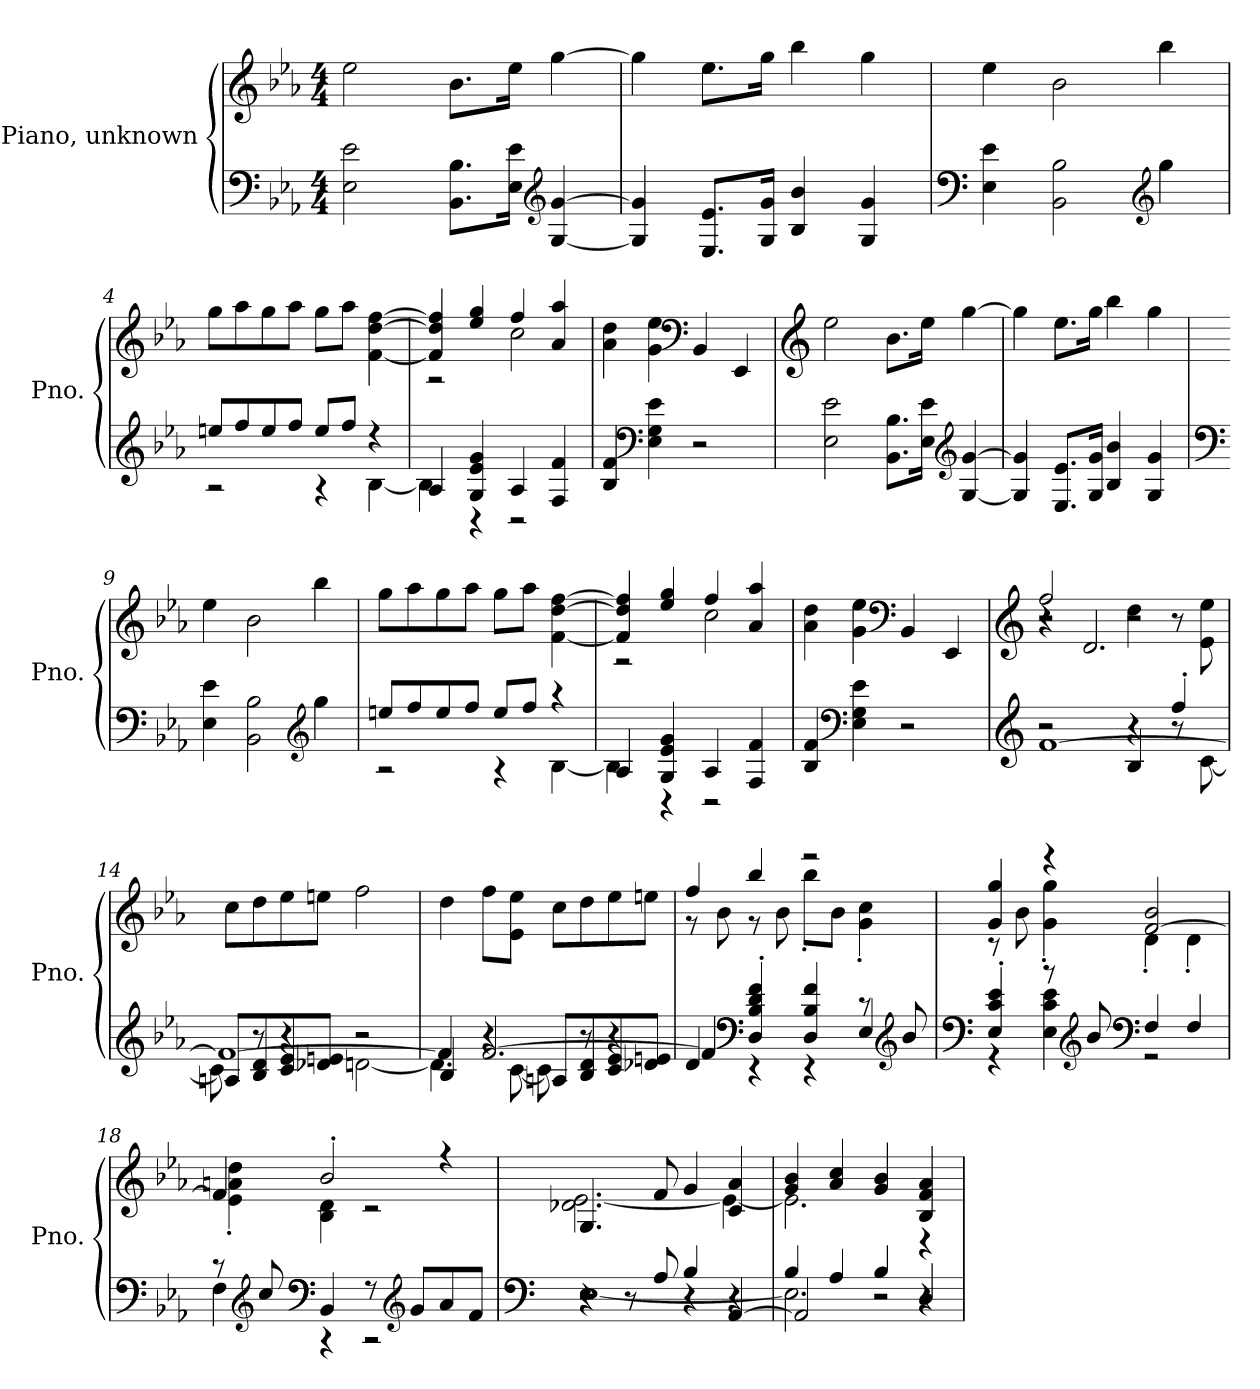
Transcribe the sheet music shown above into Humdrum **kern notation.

**kern	**kern
*part1	*part1
*staff2	*staff1
*I"Piano, unknown	*
*I'Pno.	*
*clefF4	*clefG2
*k[b-e-a-]	*k[b-e-a-]
*M4/4	*M4/4
*MM120	*MM120
=1	=1
2E-\ 2e-\	2ee-\
8.BB-\ 8.B-\L	8.b-\L
16E-\ 16e-\Jk	16ee-\Jk
*clefG2	*
[4G/ [4g/	[4gg\
=2	=2
4G/] 4g/]	4gg\]
8.E-/ 8.e-/L	8.ee-\L
16G/ 16g/Jk	16gg\Jk
4B-/ 4b-/	4bb-\
4G/ 4g/	4gg\
=3	=3
*clefF4	*
4E-\ 4e-\	4ee-\
2BB-\ 2B-\	2b-\
*clefG2	*
4gg\	4bb-\
=4	=4
*^	*
8een/L	2r	8gg\L
8ff/	.	8aa-\
8ee/	.	8gg\
8ff/J	.	8aa-\J
8ee/L	4r	8gg\L
8ff/J	.	8aa-\J
4r	[4B-\	[4f\ [4dd\ [4ff\
=5	=5	=5
*	*	*^
4A-/	4B-\]	4f/] 4dd/] 4ff/]	2r
4G/ 4e-/ 4g/	4r	4ee-/ 4gg/	.
4A-/	2r	4ff/	2cc\
4F/ 4f/	.	4a-/ 4aa-/	.
*v	*v	*	*
*	*v	*v
!!LO:LB:g=z
=6	=6
4B-/ 4f/	4a-\ 4dd\
*clefF4	*
4E-\ 4G\ 4e-\	4g\ 4ee-\
*	*clefF4
2r	4BB-/
.	4EE-/
=7	=7
*	*clefG2
2E-\ 2e-\	2ee-\
8.BB-\ 8.B-\L	8.b-\L
16E-\ 16e-\Jk	16ee-\Jk
*clefG2	*
[4G/ [4g/	[4gg\
=8	=8
4G/] 4g/]	4gg\]
8.E-/ 8.e-/L	8.ee-\L
16G/ 16g/Jk	16gg\Jk
4B-/ 4b-/	4bb-\
4G/ 4g/	4gg\
=9	=9
*clefF4	*
4E-\ 4e-\	4ee-\
2BB-\ 2B-\	2b-\
*clefG2	*
4gg\	4bb-\
=10	=10
*^	*
8een/L	2r	8gg\L
8ff/	.	8aa-\
8ee/	.	8gg\
8ff/J	.	8aa-\J
8ee/L	4r	8gg\L
8ff/J	.	8aa-\J
4r	[4B-\	[4f\ [4dd\ [4ff\
!!LO:LB:g=z
=11	=11	=11
*	*	*^
4A-/	4B-\]	4f/] 4dd/] 4ff/]	2r
4G/ 4e-/ 4g/	4r	4ee-/ 4gg/	.
4A-/	2r	4ff/	2cc\
4F/ 4f/	.	4a-/ 4aa-/	.
*v	*v	*	*
*	*v	*v
=12	=12
4B-/ 4f/	4a-\ 4dd\
*clefF4	*
4E-\ 4G\ 4e-\	4g\ 4ee-\
*	*clefF4
2r	4BB-/
.	4EE-/
=13	=13
*clefG2	*clefG2
*^	*^
*	*^	*	*^
2r	2r	[1f	2ff/	2r	4r
.	.	.	.	.	2.d/
4B-/	4r	.	2r	4dd\	.
4ff'/	8r	.	.	8r	.
.	[8c\	.	.	8e-\ 8ee-\	.
*	*	*	*v	*v	*v
=14	=14	=14	=14
8An/L	8c\]	1f_	8cc\L
8B-/ 8d/	8r	.	8dd\
8c/ 8e-/	4r	.	8ee-\
8d-X/ 8en/J	.	.	8een\J
2r	[2dn\	.	2ff\
!!LO:LB:g=z
=15	=15	=15	=15
4B-/	4.d\]	4f/]	4dd\
4r	.	[2.f/	8ff\L
.	[8c\	.	8e-\ 8ee-\J
8An/L	8c\]	.	8cc\L
8B-/ 8d/	8r	.	8dd\
8c/ 8e-/	4r	.	8ee-\
8d-X/ 8en/J	.	.	8een\J
*	*v	*v	*
=16	=16	=16
*	*	*^
4d/	4f/]	4ff/	8r
.	.	.	8b-\
*clefF4	*	*	*
4D/' 4B-/' 4d/' 4f/'	4r	4bb-/	8r
.	.	.	8b-\
4D/ 4B-/ 4f/	4r	2r	8bb-'\L
.	.	.	8b-\J
8r	4E-/	.	4g\' 4cc\'
*clefG2	*	*	*
8b-/	.	.	.
=17	=17	=17	=17
*clefF4	*	*	*
4E-/' 4c/' 4e-/'	4r	4g/ 4gg/	8r
.	.	.	8b-\
8r	4E-\ 4c\ 4e-\	4r	4g\' 4gg\'
*clefG2	*	*	*
8b-/	.	.	.
*clefF4	*	*	*
4F/	2r	[2f/ 2b-/	4d'\
4F/	.	.	4d'\
!!LO:LB:g=z	!!
=18	=18	=18	=18
8r	4F\	4f/]	4e-\' 4an\' 4dd\'
*clefG2	*	*	*
8cc/	.	.	.
*clefF4	*	*	*
4BB-/	4r	2b-'/	4B-\ 4d\
8r	2r	.	2r
*clefG2	*	*	*
8g/L	.	.	.
8a-/	.	4r	.
8f/J	.	.	.
*v	*v	*	*
=19	=19	=19
*clefF4	*	*
*^	*	*
*	*^	*	*
4r	[1E-	2r	4.G/	2.d-X\ [2.e-\
8r	.	.	.	.
8A-/	.	.	8f/	.
4B-/	.	4r	4g/	.
4r	.	[4AA-/	4c/ 4a-/	4e-\_
=20	=20	=20	=20	=20
4B-/	2.E-\]	2AA-/]	4g/ 4b-/	2.e-\]
4A-/	.	.	4a-/ 4cc/	.
4B-/	.	2r	4g/ 4b-/	.
4D/	4r	.	4B-/ 4f/ 4a-/	4r
*v	*v	*v	*	*
*	*v	*v
=	=
*-	*-
